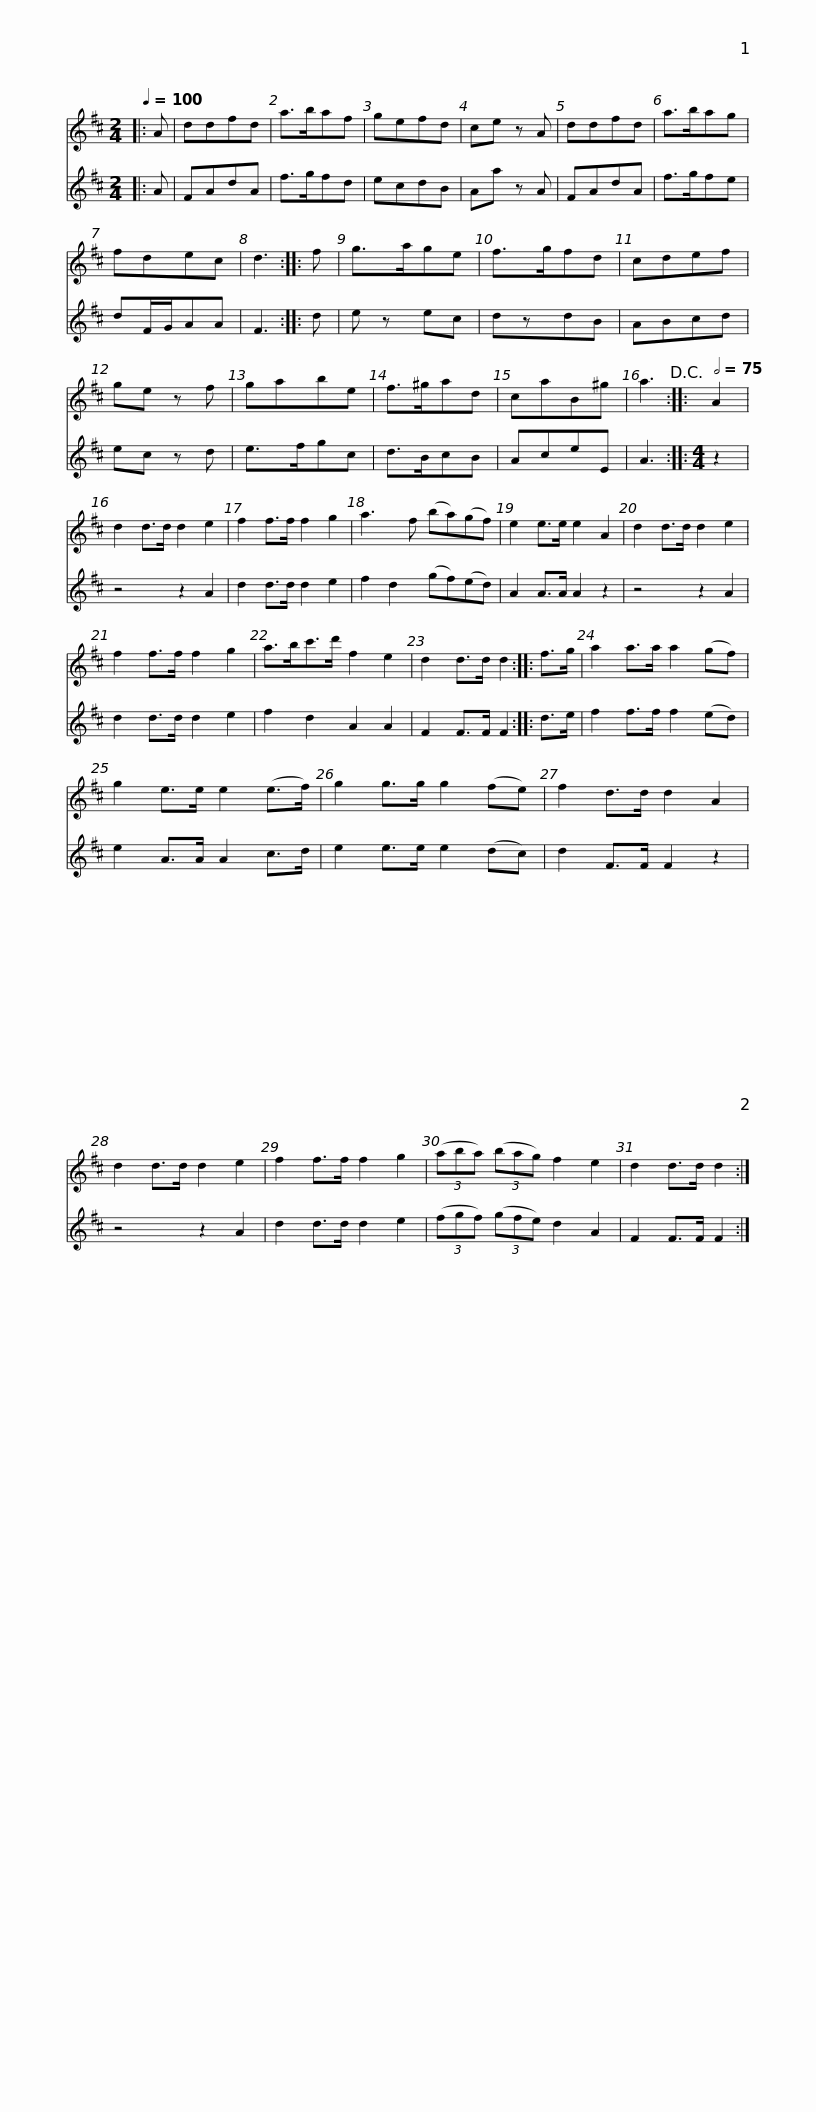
X:1
%%score 1 2
L:1/8
Q:1/4=100
M:2/4
I:linebreak $
K:D
V:1 treble
V:2 treble
V:1
|: A | ddfd | a>baf | gefd | ce z A | %5
 ddfd | a>bag | fdec | d3 :: f |$ %10
 g>age | f>gfd | cdef | ge z f | gabe | %15
 f>^gad | caB^g | a3!D.C.! ::[Q:1/2=75] A2 | d2 d>d d2 e2 |$ %20
 f2 f>f f2 g2 | a3 f (ba)(gf) | e2 e>e e2 A2 | d2 d>d d2 e2 | f2 f>f f2 g2 | %25
 a>bc'>d' f2 e2 | d2 d>d d2 :: f>g |$ a2 a>a a2 (gf) | g2 e>e e2 (e>f) | %30
 g2 g>g g2 (fe) | f2 d>d d2 A2 | d2 d>d d2 e2 | f2 f>f f2 g2 |$ (3(aba) (3(bag) f2 e2 | %35
 d2 d>d d2 :| %36
V:2
|: A | FAdA | f>gfd | ecdB | Aa z A | %5
 FAdA | f>gfe | dF/G/AA | F3 :: d |$ %10
 e z ec | dzdB | ABcd | ec z d | e>fgc | %15
 d>BcB | AceE | A3 ::[M:4/4] z2 | z4 z2 A2 |$ %20
 d2 d>d d2 e2 | f2 d2 (gf)(ed) | A2 A>A A2 z2 | z4 z2 A2 | d2 d>d d2 e2 | %25
 f2 d2 A2 A2 | F2 F>F F2 :: d>e |$ f2 f>f f2 (ed) | e2 A>A A2 c>d | %30
 e2 e>e e2 (dc) | d2 F>F F2 z2 | z4 z2 A2 | d2 d>d d2 e2 |$ (3(fgf) (3(gfe) d2 A2 | %35
 F2 F>F F2 :| %36
